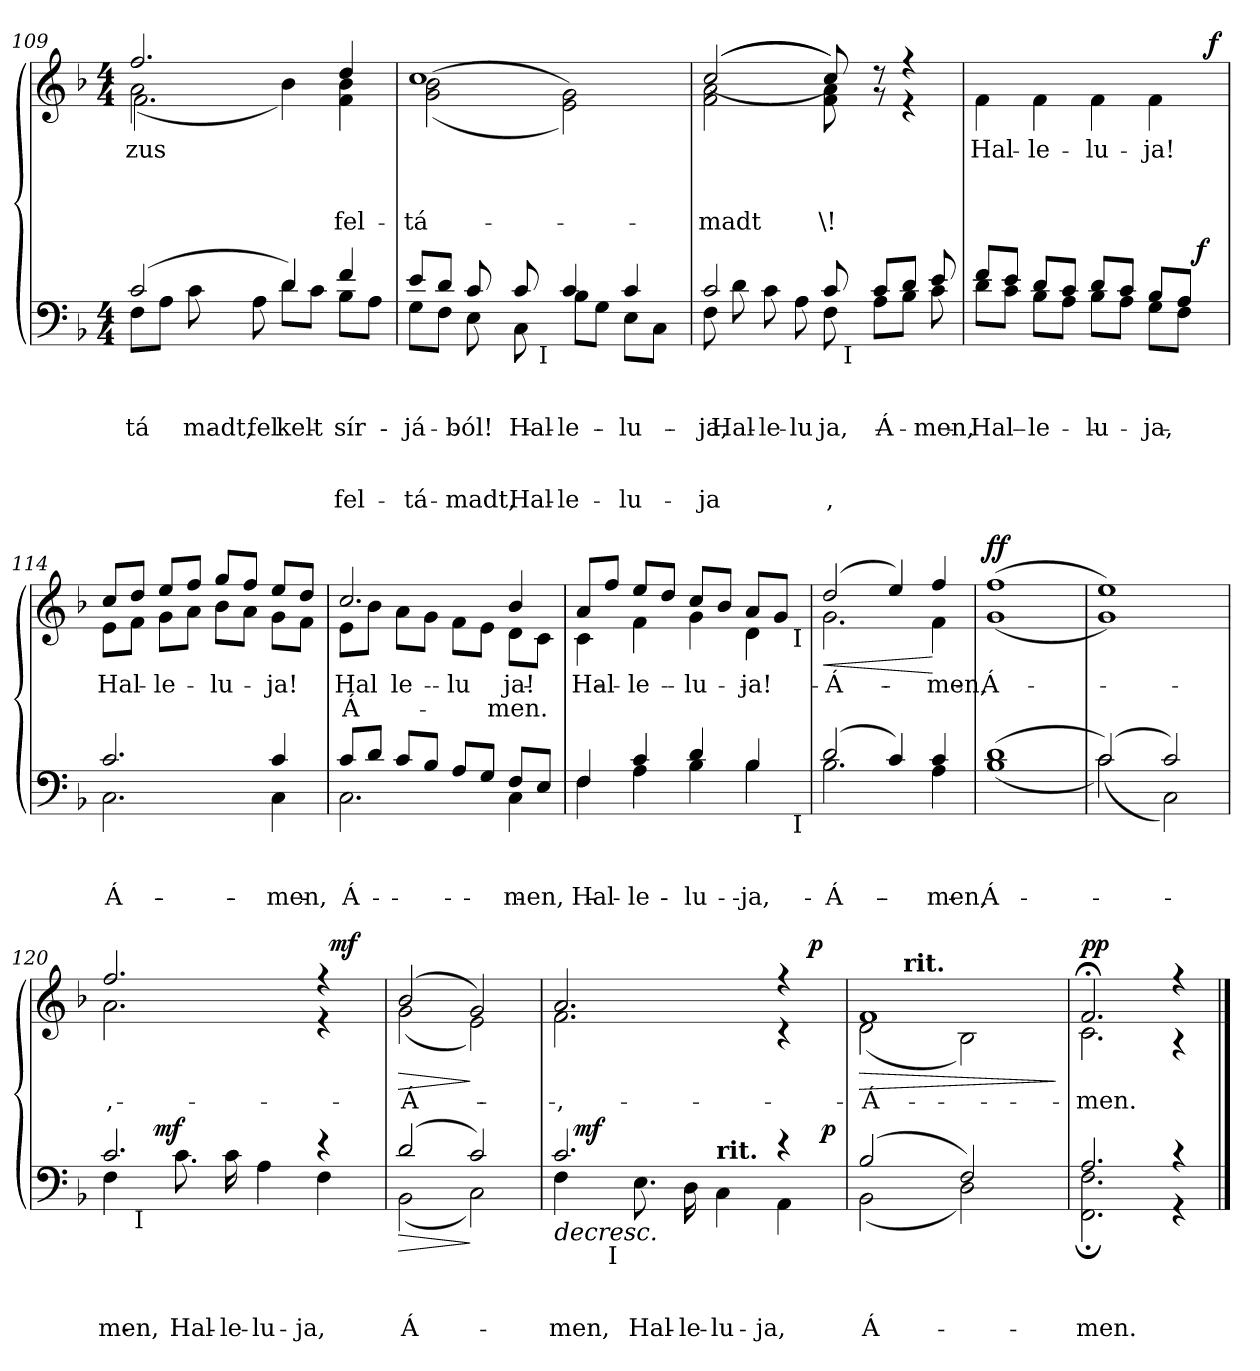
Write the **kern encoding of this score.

**kern	**text	**text	**text	**text	**text	**text	**dynam	**kern	**text	**text	**text	**text	**dynam
*part2	*part2	*part2	*part2	*part2	*part2	*part2	*part2	*part1	*part1	*part1	*part1	*part1	*part1
*staff2	*staff2	*staff2	*staff2	*staff2	*staff2	*staff2	*staff2	*staff1	*staff1	*staff1	*staff1	*staff1	*staff1
!!LO:LB:g=z
*clefF4	*	*	*	*	*	*	*	*clefG2	*	*	*	*	*
*k[b-]	*	*	*	*	*	*	*	*k[b-]	*	*	*	*	*
*d:	*	*	*	*	*	*	*	*d:	*	*	*	*	*
*M4/4	*	*	*	*	*	*	*	*M4/4	*	*	*	*	*
=109	=109	=109	=109	=109	=109	=109	=109	=109	=109	=109	=109	=109	=109
*^	*	*	*	*	*	*	*	*	*	*	*	*	*
!	!	!	!	!LO:LY:b	!	!	!	!	!	!	!	!	!	!
*	*	*	*	*	*	*	*	*	*^	*	*	*	*	*
!	!	!	!	!	!	!	!	!	!	!	!LO:LY:b	!	!	!	!
*	*	*	*	*	*	*	*	*	*	*^	*	*	*	*	*
(>2c/	8F\L	.	.	tá-	.	.	.	.	2.ff/	(2a\	2.f\	zus	.	.	.	.
.	8A\J	.	.	.	.	.	.	.	.	.	.	.	.	.	.	.
!	!	!	!	!LO:LY:b	!	!	!	!	!	!	!	!	!	!	!	!
.	8c\	.	.	-madt,	.	.	.	.	.	.	.	.	.	.	.	.
!	!	!	!	!LO:LY:b	!	!	!	!	!	!	!	!	!	!	!	!
.	8A\	.	.	fel-	.	.	.	.	.	.	.	.	.	.	.	.
!	!	!	!	!LO:LY:b	!	!	!	!	!	!	!	!	!	!	!	!
4d/)	8d\L	.	.	-kelt	.	.	.	.	.	4b-\)	.	.	.	.	.	.
.	8c\J	.	.	.	.	.	.	.	.	.	.	.	.	.	.	.
!	!	!	!	!LO:LY:b	!	!	!LO:LY:a	!	!	!	!	!	!	!	!	!
!	!	!	!	!	!	!	!	!	!	!	!	!	!	!	!LO:LY:b	!
4f/	8B-\L	.	.	sír-	.	.	fel-	.	4dd/	4f\ 4b-\	4ryy	.	.	.	fel-	.
.	8A\J	.	.	.	.	.	.	.	.	.	.	.	.	.	.	.
*	*	*	*	*	*	*	*	*	*v	*v	*v	*	*	*	*	*
=110	=110	=110	=110	=110	=110	=110	=110	=110	=110	=110	=110	=110	=110	=110
!	!	!	!	!LO:LY:b	!	!	!LO:LY:a	!	!	!	!	!	!	!
*	*	*	*	*	*	*	*	*	*^	*	*	*	*	*
!	!	!	!	!	!	!	!	!	!	!	!	!	!	!LO:LY:b	!
*	*^	*	*	*	*	*	*	*	*	*	*	*	*	*	*
8e/L	8G\L	4..ryy	.	.	-já-	.	.	-tá-	.	1cc	((<2g\ 2b-\	.	.	.	-tá-	.
8d/J	8F\J	.	.	.	.	.	.	.	.	.	.	.	.	.	.	.
!	!	!	!	!	!LO:LY:b	!	!	!LO:LY:a	!	!	!	!	!	!	!	!
8c/	8E\	.	.	.	-ból!	.	.	-madt,	.	.	.	.	.	.	.	.
!	!	!	!	!	!	!	!	!LO:LY:a	!	!	!	!	!	!	!	!
!	!	!	!	!	!LO:LY:b	!	!	!	!	!	!	!	!	!	!	!
8c/	8C\	.	.	.	Hal-	.	.	-Hal-	.	.	.	.	.	.	.	.
!	!	!LO:TX:b:t=I	!	!	!	!	!	!	!	!	!	!	!	!	!	!
.	.	2ryy	.	.	.	.	.	.	.	.	.	.	.	.	.	.
!	!	!	!	!	!	!	!	!LO:LY:a	!	!	!	!	!	!	!	!
!	!	!	!	!	!LO:LY:b	!	!	!	!	!	!	!	!	!	!	!
4c/	8B-\L	.	.	.	-le-	.	.	-le-	.	.	2e\ 2g\))	.	.	.	.	.
.	8G\J	.	.	.	.	.	.	.	.	.	.	.	.	.	.	.
!	!	!	!	!	!	!	!	!LO:LY:a	!	!	!	!	!	!	!	!
!	!	!	!	!	!LO:LY:b	!	!	!	!	!	!	!	!	!	!	!
4c/	8E\L	.	.	.	-lu-	.	.	-lu-	.	.	.	.	.	.	.	.
.	8C\J	.	.	.	.	.	.	.	.	.	.	.	.	.	.	.
.	.	16ryy	.	.	.	.	.	.	.	.	.	.	.	.	.	.
=111	=111	=111	=111	=111	=111	=111	=111	=111	=111	=111	=111	=111	=111	=111	=111	=111
!	!	!	!	!	!	!	!	!LO:LY:a	!	!	!	!	!	!	!	!
!	!	!	!	!	!LO:LY:b	!	!	!	!	!	!	!	!	!	!	!
!	!	!	!	!	!	!	!	!	!	!	!	!	!	!	!LO:LY:b	!
2c/	8F\	2ryy	.	.	-ja,	.	.	ja	.	(<(>(<2cc/	2f\ 2a\	.	.	.	-madt	.
!	!	!	!	!	!LO:LY:b	!	!	!	!	!	!	!	!	!	!	!
.	8d\	.	.	.	Hal-	.	.	.	.	.	.	.	.	.	.	.
!	!	!	!	!	!LO:LY:b	!	!	!	!	!	!	!	!	!	!	!
.	8c\	.	.	.	-le-	.	.	.	.	.	.	.	.	.	.	.
!	!	!	!	!	!LO:LY:b	!	!	!	!	!	!	!	!	!	!	!
.	8A\	.	.	.	-lu-	.	.	.	.	.	.	.	.	.	.	.
!	!	!	!	!	!	!	!	!LO:LY:a	!	!	!	!	!	!	!	!
!	!	!	!	!	!LO:LY:b	!	!	!	!	!	!	!	!	!	!	!
!	!	!	!	!	!	!	!	!	!	!	!	!	!	!	!LO:LY:b	!
8c/	8F\	16ryy	.	.	-ja,	.	.	,	.	8cc/)))	8f\ 8a\	.	.	.	\!	.
!	!	!LO:TX:b:t=I	!	!	!	!	!	!	!	!	!	!	!	!	!	!
.	.	16ryy	.	.	.	.	.	.	.	.	.	.	.	.	.	.
*	*v	*v	*	*	*	*	*	*	*	*	*	*	*	*	*	*
!!LO:LB:g=z	!!
=112-	=112-	=112-	=112-	=112-	=112-	=112-	=112-	=112-	=112-	=112-	=112-	=112-	=112-	=112-	=112-
*	*^	*	*	*	*	*	*	*	*	*	*	*	*	*	*
!	!	!	!	!	!LO:LY:b	!	!	!	!	!	!	!	!	!	!	!
*	*v	*v	*	*	*	*	*	*	*	*	*	*	*	*	*	*
8c/L	8A\L	.	.	Á-	.	.	.	.	8r	8r	.	.	.	.	.
8d/J	8B-\J	.	.	.	.	.	.	.	4r	4r	.	.	.	.	.
!	!	!	!	!LO:LY:b	!	!	!	!	!	!	!	!	!	!	!
8e/	8c\	.	.	-men,	.	.	.	.	.	.	.	.	.	.	.
=113	=113	=113	=113	=113	=113	=113	=113	=113	=113	=113	=113	=113	=113	=113	=113
!	!	!	!	!LO:LY:b	!	!	!	!	!	!	!	!	!	!	!
!	!	!	!	!	!	!	!	!	!	!	!LO:LY:b	!	!	!	!
*	*^	*	*	*	*	*	*	*	*	*	*	*	*	*	*
8f/L	8d\L	2...ryy	.	.	Hal-	.	.	.	.	4f\	2ryy	Hal-	.	.	.	.
8e/J	8c\J	.	.	.	.	.	.	.	.	.	.	.	.	.	.	.
!	!	!	!	!	!LO:LY:b	!	!	!	!	!	!	!	!	!	!	!
!	!	!	!	!	!	!	!	!	!	!	!	!LO:LY:b	!	!	!	!
8d/L	8B-\L	.	.	.	-le-	.	.	.	.	4f\	.	-le-	.	.	.	.
8c/J	8A\J	.	.	.	.	.	.	.	.	.	.	.	.	.	.	.
!	!	!	!	!	!LO:LY:b	!	!	!	!	!	!	!	!	!	!	!
!	!	!	!	!	!	!	!	!	!	!	!	!LO:LY:b	!	!	!	!
8d/L	8B-\L	.	.	.	-lu-	.	.	.	.	4f\	4...ryy	-lu-	.	.	.	.
8c/J	8A\J	.	.	.	.	.	.	.	.	.	.	.	.	.	.	.
!	!	!	!	!	!LO:LY:b	!	!	!	!	!	!	!	!	!	!	!
!	!	!	!	!	!	!	!	!	!	!	!	!LO:LY:b	!	!	!	!
8B-/L	8G\L	.	.	.	-ja,	.	.	.	.	4f\	.	-ja!	.	.	.	.
8A/J	8F\J	.	.	.	.	.	.	.	.	.	.	.	.	.	.	.
!	!	!	!	!	!	!	!	!	!LO:DY:b	!	!	!	!	!	!	!
.	.	16ryy	.	.	.	.	.	.	f	.	.	.	.	.	.	.
!	!	!	!	!	!	!	!	!	!	!	!	!	!	!	!	!LO:DY:a
.	.	.	.	.	.	.	.	.	.	.	32ryy	.	.	.	.	f
*	*v	*v	*	*	*	*	*	*	*	*	*	*	*	*	*	*
=114	=114	=114	=114	=114	=114	=114	=114	=114	=114	=114	=114	=114	=114	=114	=114
*	*^	*	*	*	*	*	*	*	*	*	*	*	*	*	*
!	!	!	!	!	!LO:LY:b	!	!	!	!	!	!	!	!	!	!	!
*	*v	*v	*	*	*	*	*	*	*	*	*	*	*	*	*	*
*	*^	*	*	*	*	*	*	*	*	*	*	*	*	*	*
!	!	!	!	!	!	!	!	!	!	!	!	!LO:LY:b	!	!	!	!
*	*v	*v	*	*	*	*	*	*	*	*	*	*	*	*	*	*
2.c/	2.C\	.	.	Á-	.	.	.	.	8cc/L	8e\L	Hal-	.	.	.	.
.	.	.	.	.	.	.	.	.	8dd/J	8f\J	.	.	.	.	.
!	!	!	!	!	!	!	!	!	!	!	!LO:LY:b	!	!	!	!
.	.	.	.	.	.	.	.	.	8ee/L	8g\L	-le-	.	.	.	.
.	.	.	.	.	.	.	.	.	8ff/J	8a\J	.	.	.	.	.
!	!	!	!	!	!	!	!	!	!	!	!LO:LY:b	!	!	!	!
.	.	.	.	.	.	.	.	.	8gg/L	8b-\L	-lu-	.	.	.	.
.	.	.	.	.	.	.	.	.	8ff/J	8a\J	.	.	.	.	.
!	!	!	!	!LO:LY:b	!	!	!	!	!	!	!	!	!	!	!
!	!	!	!	!	!	!	!	!	!	!	!LO:LY:b	!	!	!	!
4c/	4C\	.	.	-men,	.	.	.	.	8ee/L	8g\L	-ja!	.	.	.	.
.	.	.	.	.	.	.	.	.	8dd/J	8f\J	.	.	.	.	.
!!LO:LB:g=z	!!
=115	=115	=115	=115	=115	=115	=115	=115	=115	=115	=115	=115	=115	=115	=115	=115
!	!	!	!	!LO:LY:b	!	!	!	!	!	!	!	!	!	!	!
!	!	!	!	!	!	!	!	!	!	!	!	!LO:LY:a	!	!	!
!	!	!	!	!	!	!	!	!	!	!	!LO:LY:b	!	!	!	!
8c/L	2.C\	.	.	Á-	.	.	.	.	2.cc/	8e\L	Hal-	Á-	.	.	.
8d/J	.	.	.	.	.	.	.	.	.	8b-\J	.	.	.	.	.
!	!	!	!	!	!	!	!	!	!	!	!LO:LY:b	!	!	!	!
8c/L	.	.	.	.	.	.	.	.	.	8a\L	-le-	.	.	.	.
8B-/J	.	.	.	.	.	.	.	.	.	8g\J	.	.	.	.	.
!	!	!	!	!	!	!	!	!	!	!	!LO:LY:b	!	!	!	!
8A/L	.	.	.	.	.	.	.	.	.	8f\L	-lu-	.	.	.	.
8G/J	.	.	.	.	.	.	.	.	.	8e\J	.	.	.	.	.
!	!	!	!	!LO:LY:b	!	!	!	!	!	!	!	!	!	!	!
!	!	!	!	!	!	!	!	!	!	!	!	!LO:LY:a	!	!	!
!	!	!	!	!	!	!	!	!	!	!	!LO:LY:b	!	!	!	!
8F/L	4C\	.	.	-men,	.	.	.	.	4b-/	8d\L	-ja!	-men.	.	.	.
8E/J	.	.	.	.	.	.	.	.	.	8c\J	.	.	.	.	.
*	*	*	*	*	*	*	*	*	*v	*v	*	*	*	*	*
=116	=116	=116	=116	=116	=116	=116	=116	=116	=116	=116	=116	=116	=116	=116
*	*	*	*	*	*	*	*	*	*^	*	*	*	*	*
!	!	!	!	!LO:LY:b	!	!	!	!	!	!	!	!	!	!	!
!	!	!	!	!	!	!	!	!	!	!	!LO:LY:b	!	!	!	!
*	*^	*	*	*	*	*	*	*	*	*^	*	*	*	*	*
4F/	4F\	2...ryy	.	.	Hal-	.	.	.	.	8a/L	4c\	2...ryy	Hal-	.	.	.	.
.	.	.	.	.	.	.	.	.	.	8ff/J	.	.	.	.	.	.	.
!	!	!	!	!	!LO:LY:b	!	!	!	!	!	!	!	!	!	!	!	!
!	!	!	!	!	!	!	!	!	!	!	!	!	!LO:LY:b	!	!	!	!
4c/	4A\	.	.	.	-le-	.	.	.	.	8ee/L	4f\	.	-le-	.	.	.	.
.	.	.	.	.	.	.	.	.	.	8dd/J	.	.	.	.	.	.	.
!	!	!	!	!	!LO:LY:b	!	!	!	!	!	!	!	!	!	!	!	!
!	!	!	!	!	!	!	!	!	!	!	!	!	!LO:LY:b	!	!	!	!
4d/	4B-\	.	.	.	-lu-	.	.	.	.	8cc/L	4g\	.	-lu-	.	.	.	.
.	.	.	.	.	.	.	.	.	.	8b-/J	.	.	.	.	.	.	.
!	!	!	!	!	!LO:LY:b	!	!	!	!	!	!	!	!	!	!	!	!
!	!	!	!	!	!	!	!	!	!	!	!	!	!LO:LY:b	!	!	!	!
4B-/	4B-\	.	.	.	-ja,	.	.	.	.	8a/L	4d\	.	-ja!	.	.	.	.
.	.	.	.	.	.	.	.	.	.	8g/J	.	.	.	.	.	.	.
!	!	!	!	!	!	!	!	!	!	!	!	!LO:TX:b:t=I	!	!	!	!	!
!	!	!LO:TX:b:t=I	!	!	!	!	!	!	!	!	!	!	!	!	!	!	!
.	.	16ryy	.	.	.	.	.	.	.	.	.	16ryy	.	.	.	.	.
*	*v	*v	*	*	*	*	*	*	*	*	*	*	*	*	*	*	*
*	*	*	*	*	*	*	*	*	*v	*v	*v	*	*	*	*	*
=117	=117	=117	=117	=117	=117	=117	=117	=117	=117	=117	=117	=117	=117	=117
*	*^	*	*	*	*	*	*	*	*^	*	*	*	*	*
*	*	*	*	*	*	*	*	*	*	*	*^	*	*	*	*	*
!	!	!	!	!	!LO:LY:b	!	!	!	!	!	!	!	!	!	!	!	!LO:HP:b
*	*v	*v	*	*	*	*	*	*	*	*	*	*	*	*	*	*	*
*	*	*	*	*	*	*	*	*	*	*v	*v	*	*	*	*	*
*	*^	*	*	*	*	*	*	*	*	*^	*	*	*	*	*
!	!	!	!	!	!	!	!	!	!	!	!	!	!LO:LY:b	!	!	!	!
*	*v	*v	*	*	*	*	*	*	*	*	*	*	*	*	*	*	*
*	*	*	*	*	*	*	*	*	*	*v	*v	*	*	*	*	*
(>2d/	2.B-\	.	.	Á-	.	.	.	.	(>2dd/	2.g\	Á-	.	.	.	<
4c/)	.	.	.	.	.	.	.	.	4ee/)	.	.	.	.	.	.
!	!	!	!	!LO:LY:b	!	!	!	!	!	!	!	!	!	!	!
!	!	!	!	!	!	!	!	!	!	!	!LO:LY:b	!	!	!	!
4c/	4A\	.	.	-men,	.	.	.	.	4ff/	4f\	-men,	.	.	.	[
=118	=118	=118	=118	=118	=118	=118	=118	=118	=118	=118	=118	=118	=118	=118	=118
!	!	!	!	!LO:LY:b	!	!	!	!	!	!	!	!	!	!	!
!	!	!	!	!	!	!	!	!	!	!	!LO:LY:b	!	!	!	!LO:DY:a
(>1d	(<1B-	.	.	Á­	.	.	.	.	(>1ff	(<1g	Á­	.	.	.	ff
=119	=119	=119	=119	=119	=119	=119	=119	=119	=119	=119	=119	=119	=119	=119	=119
!	!	!	!	!	!	!	!	!	!	!	!LO:LY:b	!	!	!	!
(>2c/)	(<2c\)	.	.	.	.	.	.	.	1ee)	1g)	­	.	.	.	.
!	!	!	!	!LO:LY:b	!	!	!	!	!	!	!	!	!	!	!
2c/)	2C\)	.	.	­	.	.	.	.	.	.	.	.	.	.	.
*	*	*	*	*	*	*	*	*	*v	*v	*	*	*	*	*
!!LO:PB:g=z
=120	=120	=120	=120	=120	=120	=120	=120	=120	=120	=120	=120	=120	=120	=120
!	!	!	!	!LO:LY:b	!	!	!	!	!	!	!	!	!	!
!	!	!	!	!	!	!	!	!	!	!LO:LY:b	!	!	!	!
*	*	*	*	*	*	*	*	*	*^	*	*	*	*	*
!	!	!	!	!	!	!	!	!	!	!	!LO:LY:b	!	!	!	!
*^	*^	*	*	*	*	*	*	*	*	*^	*	*	*	*	*
2.c/	4F\	8.ryy	8ryy	.	.	men,	.	.	.	.	2.ff/	2.a\	2ryy	,	.	.	.	.
!	!	!	!LO:TX:b:t=I	!	!	!	!	!	!	!	!	!	!	!	!	!	!	!
.	.	.	2..ryy	.	.	.	.	.	.	.	.	.	.	.	.	.	.	.
!	!	!	!	!	!	!	!	!	!	!LO:DY:b	!	!	!	!	!	!	!	!
.	.	2ryy	.	.	.	.	.	.	.	mf	.	.	.	.	.	.	.	.
!	!	!	!	!	!	!LO:LY:b	!	!	!	!	!	!	!	!	!	!	!	!
.	8.c\	.	.	.	.	Hal-	.	.	.	.	.	.	.	.	.	.	.	.
!	!	!	!	!	!	!LO:LY:b	!	!	!	!	!	!	!	!	!	!	!	!
.	16c\	.	.	.	.	-le-	.	.	.	.	.	.	.	.	.	.	.	.
!	!	!	!	!	!	!LO:LY:b	!	!	!	!	!	!	!	!	!	!	!	!
.	4A\	.	.	.	.	-lu-	.	.	.	.	.	.	4ryy	.	.	.	.	.
.	.	4ryy	.	.	.	.	.	.	.	.	.	.	.	.	.	.	.	.
!	!	!	!	!	!	!LO:LY:b	!	!	!	!	!	!	!	!	!	!	!	!
4re	4F\	.	.	.	.	-ja,	.	.	.	.	4r	4r	32ryy	.	.	.	.	.
!	!	!	!	!	!	!	!	!	!	!	!	!	!	!	!	!	!	!LO:DY:a
.	.	.	.	.	.	.	.	.	.	.	.	.	8..ryy	.	.	.	.	mf
.	.	16ryy	.	.	.	.	.	.	.	.	.	.	.	.	.	.	.	.
=121	=121	=121	=121	=121	=121	=121	=121	=121	=121	=121	=121	=121	=121	=121	=121	=121	=121	=121
!	!	!	!	!	!	!	!	!	!	!LO:HP:b	!	!	!	!	!	!	!	!
*	*v	*v	*v	*	*	*	*	*	*	*	*	*	*	*	*	*	*	*
*	*	*	*	*	*	*	*	*	*v	*v	*v	*	*	*	*	*
*^	*	*	*	*	*	*	*	*	*^	*	*	*	*	*
*	*	*^	*	*	*	*	*	*	*	*	*^	*	*	*	*	*
!	!	!	!	!	!	!LO:LY:b	!	!	!	!	!	!	!	!	!	!	!	!LO:HP:b
*	*v	*v	*v	*	*	*	*	*	*	*	*	*	*	*	*	*	*	*
*	*	*	*	*	*	*	*	*	*	*v	*v	*	*	*	*	*
*^	*^	*	*	*	*	*	*	*	*	*^	*	*	*	*	*
!	!	!	!	!	!	!	!	!	!	!	!	!	!	!LO:LY:b	!	!	!	!
*	*v	*v	*v	*	*	*	*	*	*	*	*	*	*	*	*	*	*	*
*	*	*	*	*	*	*	*	*	*	*v	*v	*	*	*	*	*
(>2d/	(<2BB-\	.	.	Á-	.	.	.	>	(>2b-/	(<2g\	Á-	.	.	.	>
2c/)	2C\)	.	.	.	.	.	.	]	2g/)	2e\)	.	.	.	.	]
=122	=122	=122	=122	=122	=122	=122	=122	=122	=122	=122	=122	=122	=122	=122	=122
!	!	!	!	!	!	!	!	!LO:HP:b	!	!	!	!	!	!	!
*	*	*	*	*	*	*	*	*	*v	*v	*	*	*	*	*
*	*	*	*	*	*	*	*	*	*^	*	*	*	*	*
!	!	!	!	!LO:LY:b	!	!	!	!	!	!	!	!	!	!	!
!	!	!	!	!	!	!	!	!	!	!	!LO:LY:b	!	!	!	!
*^	*^	*	*	*	*	*	*	*	*	*^	*	*	*	*	*
*	*	*^	*	*	*	*	*	*	*	*	*	*	*	*	*	*	*	*
2.c/	4F\	16ryy	2ryy	8ryy	.	.	-men,	.	.	.	>	2.a/	2.f\	2..ryy	,	.	.	.	.
!	!	!	!	!	!	!	!	!	!	!	!LO:DY:b	!	!	!	!	!	!	!	!
.	.	2...ryy	.	.	.	.	.	.	.	.	mf	.	.	.	.	.	.	.	.
.	.	.	.	32ryy	.	.	.	.	.	.	.	.	.	.	.	.	.	.	.
!	!	!	!	!LO:TX:b:t=I	!	!	!	!	!	!	!	!	!	!	!	!	!	!	!
.	.	.	.	2ryy	.	.	.	.	.	.	.	.	.	.	.	.	.	.	.
!	!	!	!	!	!	!	!LO:LY:b	!	!	!	!	!	!	!	!	!	!	!	!
.	8.E\	.	.	.	.	.	Hal-	.	.	.	.	.	.	.	.	.	.	.	.
!	!	!	!	!	!	!	!LO:LY:b	!	!	!	!	!	!	!	!	!	!	!	!
.	16D\	.	.	.	.	.	-le-	.	.	.	.	.	.	.	.	.	.	.	.
!	!LO:TX:a:B:t=rit.	!	!	!	!	!	!	!	!	!	!	!	!	!	!	!	!	!	!
!	!	!	!	!	!	!	!LO:LY:b	!	!	!	!	!	!	!	!	!	!	!	!
.	4C\	.	4ryy	.	.	.	-lu-	.	.	.	.	.	.	.	.	.	.	.	.
.	.	.	.	4ryy	.	.	.	.	.	.	.	.	.	.	.	.	.	.	.
!	!	!	!	!	!	!	!LO:LY:b	!	!	!	!	!	!	!	!	!	!	!	!
4re	4AA\	.	8ryy	.	.	.	-ja,	.	.	.	.	4r	4r	.	.	.	.	.	.
!	!	!	!	!	!	!	!	!	!	!	!	!	!	!	!	!	!	!	!LO:DY:a
.	.	.	32ryy	.	.	.	.	.	.	.	.	.	.	8ryy	.	.	.	.	p
!	!	!	!	!	!	!	!	!	!	!	!LO:DY:b	!	!	!	!	!	!	!	!
.	.	.	16.ryy	16.ryy	.	.	.	.	.	.	p	.	.	.	.	.	.	.	.
.	.	.	.	.	.	.	.	.	.	.	]	.	.	.	.	.	.	.	.
*	*v	*v	*v	*v	*	*	*	*	*	*	*	*	*	*	*	*	*	*	*
=123	=123	=123	=123	=123	=123	=123	=123	=123	=123	=123	=123	=123	=123	=123	=123	=123
*^	*^	*	*	*	*	*	*	*	*	*	*	*	*	*	*	*
*	*	*^	*	*	*	*	*	*	*	*	*	*	*	*	*	*	*	*
!	!	!	!	!	!	!	!LO:LY:b	!	!	!	!	!	!	!	!	!	!	!	!LO:HP:b
*	*v	*v	*v	*v	*	*	*	*	*	*	*	*	*	*	*	*	*	*	*
*^	*^	*	*	*	*	*	*	*	*	*	*	*	*	*	*	*
*	*	*^	*	*	*	*	*	*	*	*	*	*	*	*	*	*	*	*
!	!	!	!	!	!	!	!	!	!	!	!	!	!	!	!LO:LY:b	!	!	!	!
*	*v	*v	*v	*v	*	*	*	*	*	*	*	*	*	*	*	*	*	*	*
(>2B-/	(<2BB-\	.	.	Á-	.	.	.	.	1f	(<2d\	8ryy	Á-	.	.	.	>
.	.	.	.	.	.	.	.	.	.	.	32ryy	.	.	.	.	.
!	!	!	!	!	!	!	!	!	!	!	!LO:TX:a:B:t=rit.	!	!	!	!	!
.	.	.	.	.	.	.	.	.	.	.	2ryy	.	.	.	.	.
2F/)	2D\)	.	.	.	.	.	.	.	.	2B-\)	.	.	.	.	.	.
.	.	.	.	.	.	.	.	.	.	.	4ryy	.	.	.	.	.
.	.	.	.	.	.	.	.	.	.	.	16.ryy	.	.	.	.	.
*v	*v	*	*	*	*	*	*	*	*	*	*	*	*	*	*	*
.	.	.	.	.	.	.	.	.	.	.	.	.	.	.	]
*	*	*	*	*	*	*	*	*v	*v	*v	*	*	*	*	*
=124	=124	=124	=124	=124	=124	=124	=124	=124	=124	=124	=124	=124	=124
*^	*	*	*	*	*	*	*	*	*	*	*	*	*
*	*	*	*	*	*	*	*	*	*^	*	*	*	*	*
*	*	*	*	*	*	*	*	*	*	*^	*	*	*	*	*
!	!	!	!	!LO:LY:b	!	!	!	!	!	!	!	!	!	!	!	!
*	*	*	*	*	*	*	*	*	*	*v	*v	*	*	*	*	*
*	*	*	*	*	*	*	*	*	*	*^	*	*	*	*	*
!	!	!	!	!	!	!	!	!	!	!	!	!LO:LY:b	!	!	!	!LO:DY:a
*	*	*	*	*	*	*	*	*	*	*v	*v	*	*	*	*	*
2.A/	2.FF\;< 2.F\;<	.	.	-men.	.	.	.	.	2.f;/	2.c\	-men.	.	.	.	pp
4r	4r	.	.	.	.	.	.	.	4r	4r	.	.	.	.	.
*v	*v	*	*	*	*	*	*	*	*	*	*	*	*	*	*
*	*	*	*	*	*	*	*	*v	*v	*	*	*	*	*
==	==	==	==	==	==	==	==	==	==	==	==	==	==
*-	*-	*-	*-	*-	*-	*-	*-	*-	*-	*-	*-	*-	*-
